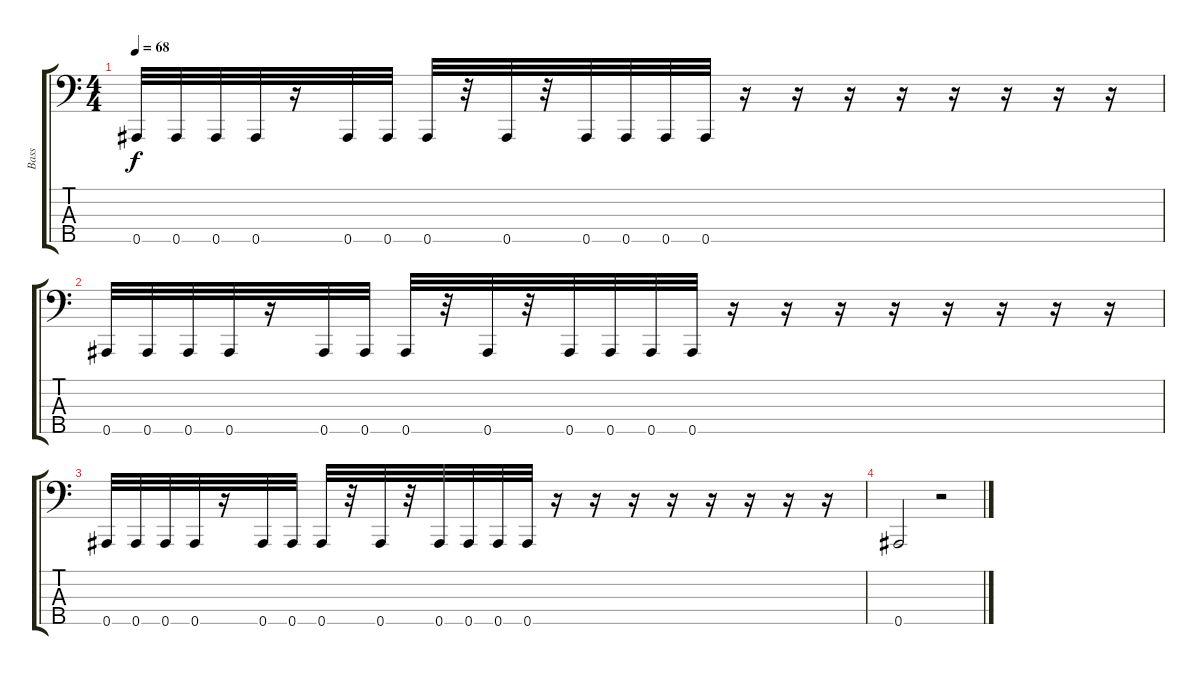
\track ("Bass" "Bass") {instrument electricbasspick}
\staff {score tabs}
\tuning (G2 D2 A1 E1 Bb0) {hide}
\ts (4 4)
\tempo 68
\clef f4
\ks c
0.5.32{dy f} 0.5.32 0.5.32 0.5.32 r.16 0.5.32 0.5.32 0.5.32 r.32 0.5.32 r.32 0.5.32 0.5.32 0.5.32 0.5.32 r.16 r.16 r.16 r.16 r.16 r.16 r.16 r.16 |
0.5.32 0.5.32 0.5.32 0.5.32 r.16 0.5.32 0.5.32 0.5.32 r.32 0.5.32 r.32 0.5.32 0.5.32 0.5.32 0.5.32 r.16 r.16 r.16 r.16 r.16 r.16 r.16 r.16 |
0.5.32 0.5.32 0.5.32 0.5.32 r.16 0.5.32 0.5.32 0.5.32 r.32 0.5.32 r.32 0.5.32 0.5.32 0.5.32 0.5.32 r.16 r.16 r.16 r.16 r.16 r.16 r.16 r.16 |
0.5.2 r.2
